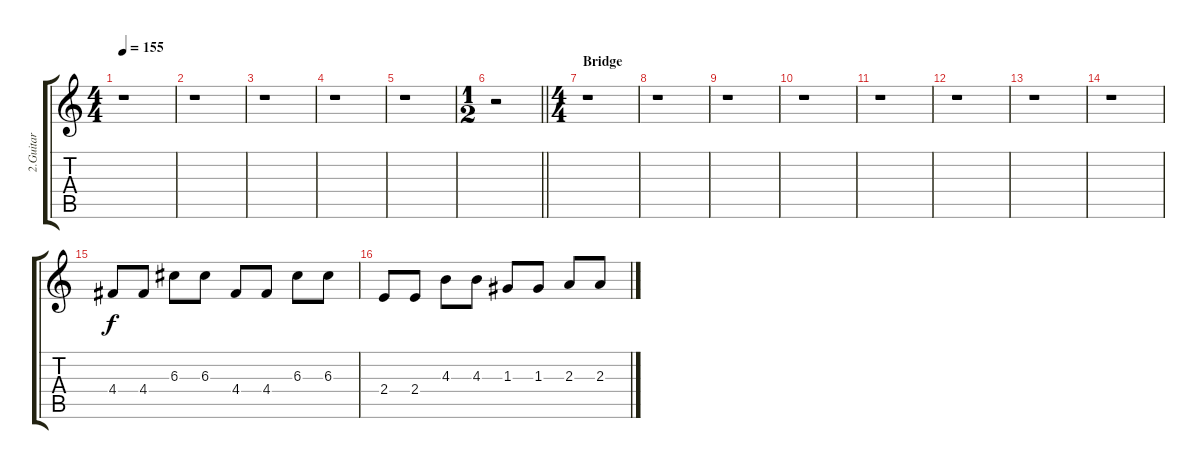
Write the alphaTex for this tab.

\track ("2.Guitar" "2.Guitar") {instrument overdrivenguitar}
\staff {score tabs}
\tuning (E4 B3 G3 D3 A2 E2) {hide}
\ts (4 4)
\tempo 155
\clef g2
\ks c
r.1{dy f} |
r.1 |
r.1 |
r.1 |
r.1 |
\ts (1 2)
\barLineRight lightlight
r.2 |
\ts (4 4)
\section ("" "Bridge")
r.1 |
r.1 |
r.1 |
r.1 |
r.1 |
r.1 |
r.1 |
r.1 |
4.4.8 4.4.8 6.3.8 6.3.8 4.4.8 4.4.8 6.3.8 6.3.8 |
2.4.8 2.4.8 4.3.8 4.3.8 1.3.8 1.3.8 2.3.8 2.3.8
